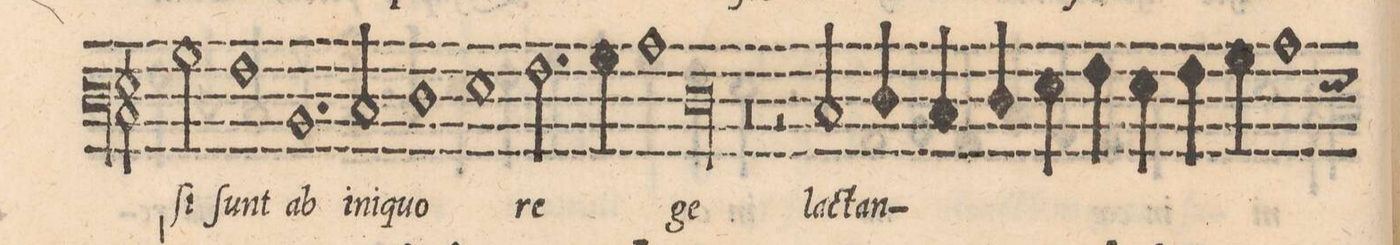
**kern	**text
*I"BASSO	*
*clefF3	*
*k[]	*
*met(C|)	*
*M2/1	*
2B\	-ſi
1A	ſunt
=19-	=19-
1.D	ab
2E/	in-
=20-	=20-
1Fny	-i-
1Gny	-quo
=21-	=21-
2.A\	re-
4B\	.
1c	.
=22-	=22-
00F	-ge
=23-	=23-
=24-	=24-
0r	.
=25-	=25-
2rGG	.
2E/	la-
4F/	-ctan-
4E/	.
4F/	.
4G\	.
=26-	=26-
4A\	.
4G\	.
4A\	.
4B\	.
*custos:G	*
1c	.
*-	*-
